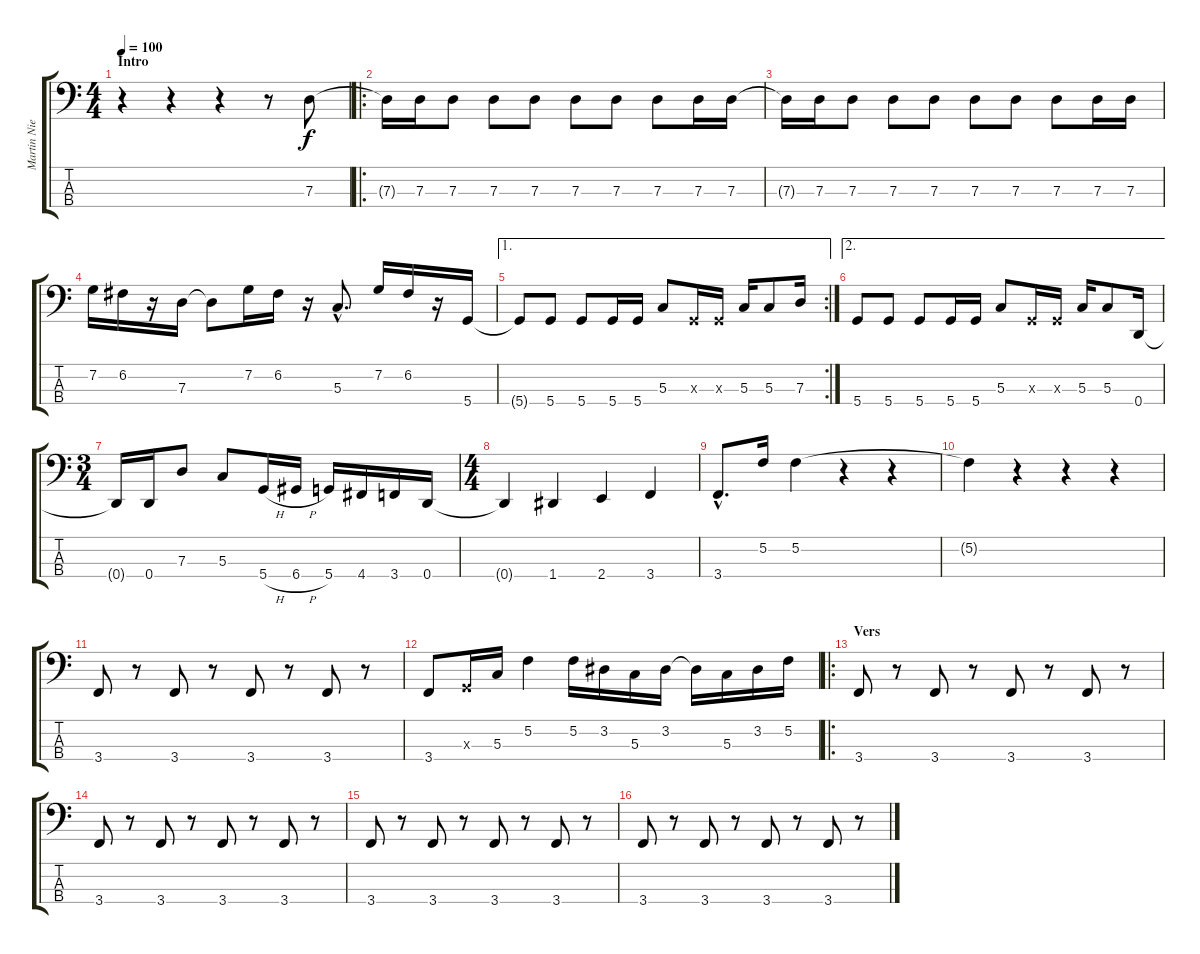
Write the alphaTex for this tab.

\track ("Martin Nielsen (Bass)" "Martin Nie") {instrument electricbassfinger}
\staff {score tabs}
\tuning (F2 C2 G1 D1) {hide}
\ts (4 4)
\section ("" "Intro")
\tempo 100
\clef f4
\ks c
r.4{dy f instrument electricbassfinger} r.4 r.4 r.8 7.3.8 |
\ro
7.3{t}.16 7.3.16 7.3.8 7.3.8 7.3.8 7.3.8 7.3.8 7.3.8 7.3.16 7.3.16 |
7.3{t}.16 7.3.16 7.3.8 7.3.8 7.3.8 7.3.8 7.3.8 7.3.8 7.3.16 7.3.16 |
7.2.16 6.2.16 r.16 7.3.16 7.3{t}.8 7.2.16 6.2.16 r.16 5.3{hac}.8{d} 7.2.16 6.2.16 r.16 5.4.16 |
\ae 1
\rc 2
5.4{t}.8 5.4.8 5.4.8 5.4.16 5.4.16 5.3.8 0.3{x}.16 0.3{x}.16 5.3.16 5.3.8 7.3.16 |
\ae 2
5.4.8 5.4.8 5.4.8 5.4.16 5.4.16 5.3.8 0.3{x}.16 0.3{x}.16 5.3.16 5.3.8 0.4.16 |
\ts (3 4)
0.4{t}.16 0.4.16 7.3.8 5.3.8 5.4{h}.16 6.4{h}.16 5.4.16 4.4.16 3.4.16 0.4.16 |
\ts (4 4)
0.4{t}.4 1.4.4 2.4.4 3.4.4 |
3.4{hac}.8{d} 5.2.16 5.2.4 r.4 r.4 |
5.2{t}.4 r.4 r.4 r.4 |
3.4.8 r.8 3.4.8 r.8 3.4.8 r.8 3.4.8 r.8 |
3.4.8 0.3{x}.16 5.3.16 5.2.4 5.2.16 3.2.16 5.3.16 3.2.16 3.2{t}.16 5.3.16 3.2.16 5.2.16 |
\ro
\section ("" "Vers")
3.4.8 r.8 3.4.8 r.8 3.4.8 r.8 3.4.8 r.8 |
3.4.8 r.8 3.4.8 r.8 3.4.8 r.8 3.4.8 r.8 |
3.4.8 r.8 3.4.8 r.8 3.4.8 r.8 3.4.8 r.8 |
3.4.8 r.8 3.4.8 r.8 3.4.8 r.8 3.4.8 r.8
